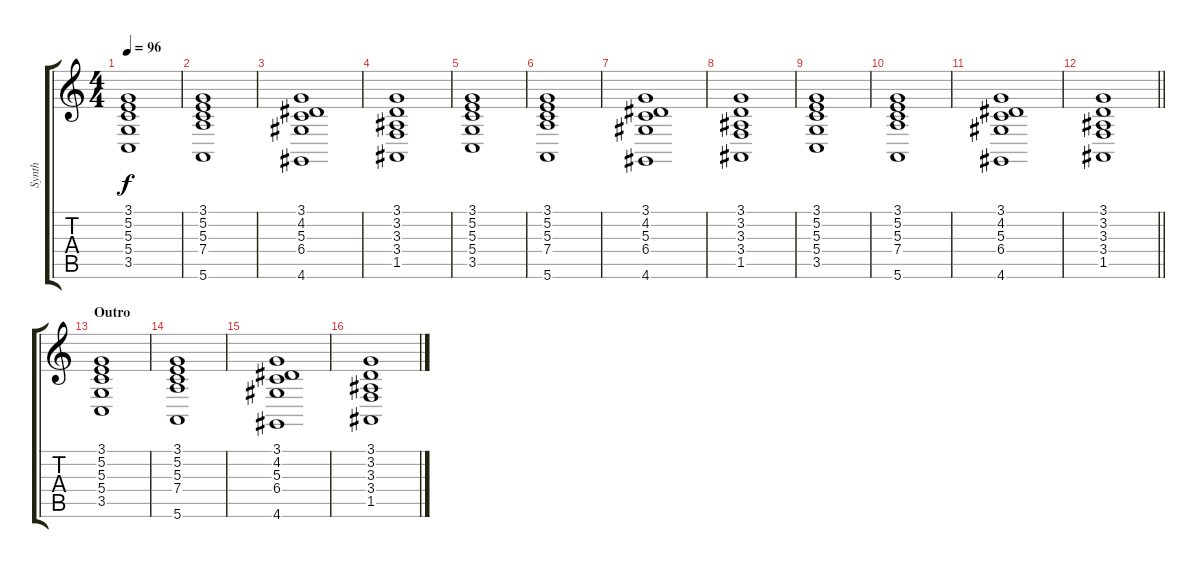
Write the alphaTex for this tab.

\track ("Synth" "Synth") {instrument pad2warm}
\staff {score tabs}
\tuning (E4 B3 G3 D3 A2 E2) {hide}
\ts (4 4)
\tempo 96
\clef g2
\ks c
(3.1 5.2 5.3 5.4 3.5).1{dy f} |
(3.1 5.2 5.3 7.4 5.6).1 |
(3.1 4.2 5.3 6.4 4.6).1 |
(3.1 3.2 3.3 3.4 1.5).1 |
(3.1 5.2 5.3 5.4 3.5).1 |
(3.1 5.2 5.3 7.4 5.6).1 |
(3.1 4.2 5.3 6.4 4.6).1 |
(3.1 3.2 3.3 3.4 1.5).1 |
(3.1 5.2 5.3 5.4 3.5).1 |
(3.1 5.2 5.3 7.4 5.6).1 |
(3.1 4.2 5.3 6.4 4.6).1 |
\barLineRight lightlight
(3.1 3.2 3.3 3.4 1.5).1 |
\section ("" "Outro")
(3.1 5.2 5.3 5.4 3.5).1 |
(3.1 5.2 5.3 7.4 5.6).1 |
(3.1 4.2 5.3 6.4 4.6).1 |
(3.1 3.2 3.3 3.4 1.5).1
